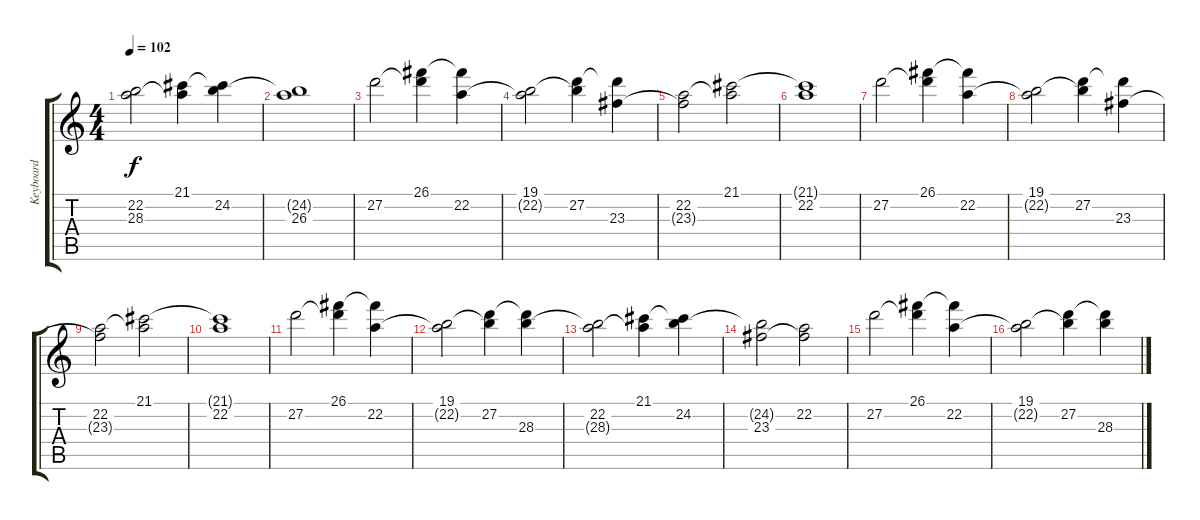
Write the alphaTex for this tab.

\track ("Keyboard" "Keyboard") {instrument electricpiano1}
\staff {score tabs}
\tuning (E4 B3 G3 D3 A2 E2) {hide}
\ts (4 4)
\tempo 102
\clef g2
\ks c
(22.2 28.3{t}).2{dy f} (21.1 22.2{t}).4 (21.1{t} 24.2).4 |
(24.2{t} 26.3).1 |
27.2.2 (26.1 27.2{t}).4 (26.1{t} 22.2).4 |
(19.1 22.2{t}).2 (19.1{t} 27.2).4 (27.2{t} 23.3).4 |
(22.2 23.3{t}).2 (21.1 22.2{t}).2 |
(21.1{t} 22.2).1 |
27.2.2 (26.1 27.2{t}).4 (26.1{t} 22.2).4 |
(19.1 22.2{t}).2 (19.1{t} 27.2).4 (27.2{t} 23.3).4 |
(22.2 23.3{t}).2 (21.1 22.2{t}).2 |
(21.1{t} 22.2).1 |
27.2.2 (26.1 27.2{t}).4 (26.1{t} 22.2).4 |
(19.1 22.2{t}).2 (19.1{t} 27.2).4 (27.2{t} 28.3).4 |
(22.2 28.3{t}).2 (21.1 22.2{t}).4 (21.1{t} 24.2).4 |
(24.2{t} 23.3).2 (22.2 23.3{t}).2 |
27.2.2 (26.1 27.2{t}).4 (26.1{t} 22.2).4 |
(19.1 22.2{t}).2 (19.1{t} 27.2).4 (27.2{t} 28.3).4
